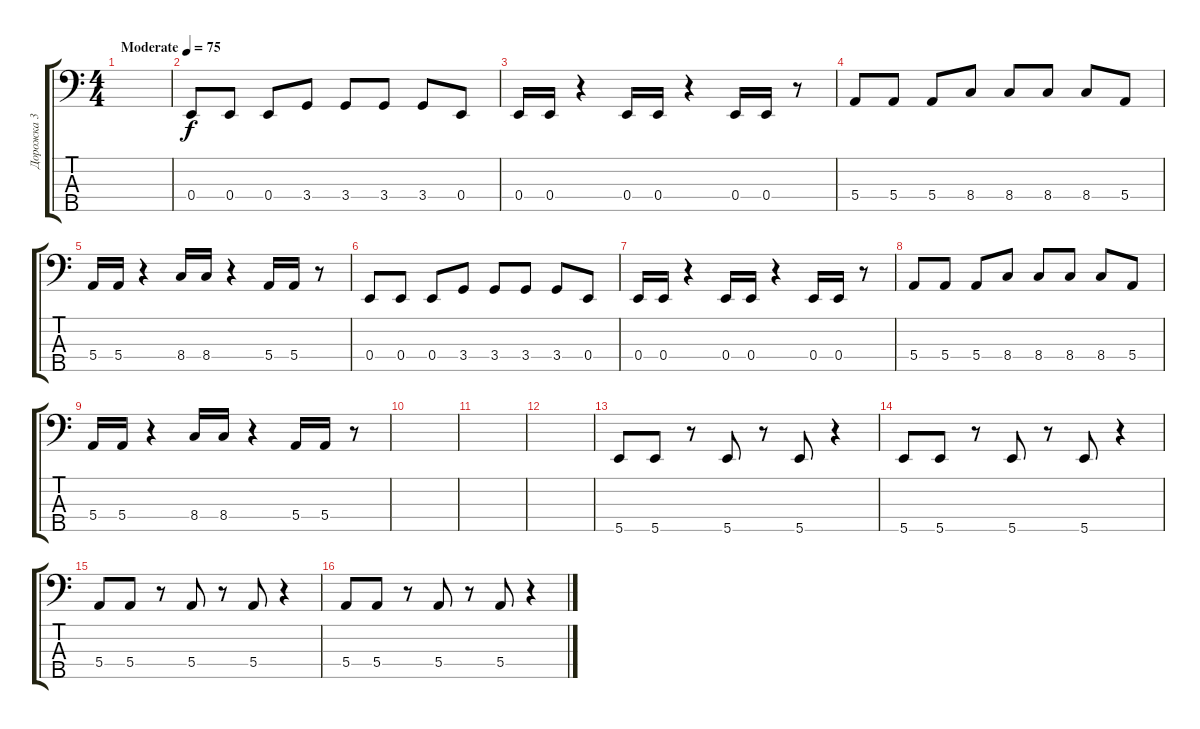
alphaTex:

\track ("Дорожка 3" "Дорожка 3") {instrument electricbasspick}
\staff {score tabs}
\tuning (G2 D2 A1 E1 B0) {hide}
\ts (4 4)
\tempo (75 "Moderate")
\clef f4
\ks c
|
0.4.8 0.4.8 0.4.8 3.4.8 3.4.8 3.4.8 3.4.8 0.4.8 |
0.4.16 0.4.16 r.4 0.4.16 0.4.16 r.4 0.4.16 0.4.16 r.8 |
5.4.8 5.4.8 5.4.8 8.4.8 8.4.8 8.4.8 8.4.8 5.4.8 |
5.4.16 5.4.16 r.4 8.4.16 8.4.16 r.4 5.4.16 5.4.16 r.8 |
0.4.8 0.4.8 0.4.8 3.4.8 3.4.8 3.4.8 3.4.8 0.4.8 |
0.4.16 0.4.16 r.4 0.4.16 0.4.16 r.4 0.4.16 0.4.16 r.8 |
5.4.8 5.4.8 5.4.8 8.4.8 8.4.8 8.4.8 8.4.8 5.4.8 |
5.4.16 5.4.16 r.4 8.4.16 8.4.16 r.4 5.4.16 5.4.16 r.8 |
|
|
|
5.5.8 5.5.8 r.8 5.5.8 r.8 5.5.8 r.4 |
5.5.8 5.5.8 r.8 5.5.8 r.8 5.5.8 r.4 |
5.4.8 5.4.8 r.8 5.4.8 r.8 5.4.8 r.4 |
5.4.8 5.4.8 r.8 5.4.8 r.8 5.4.8 r.4
